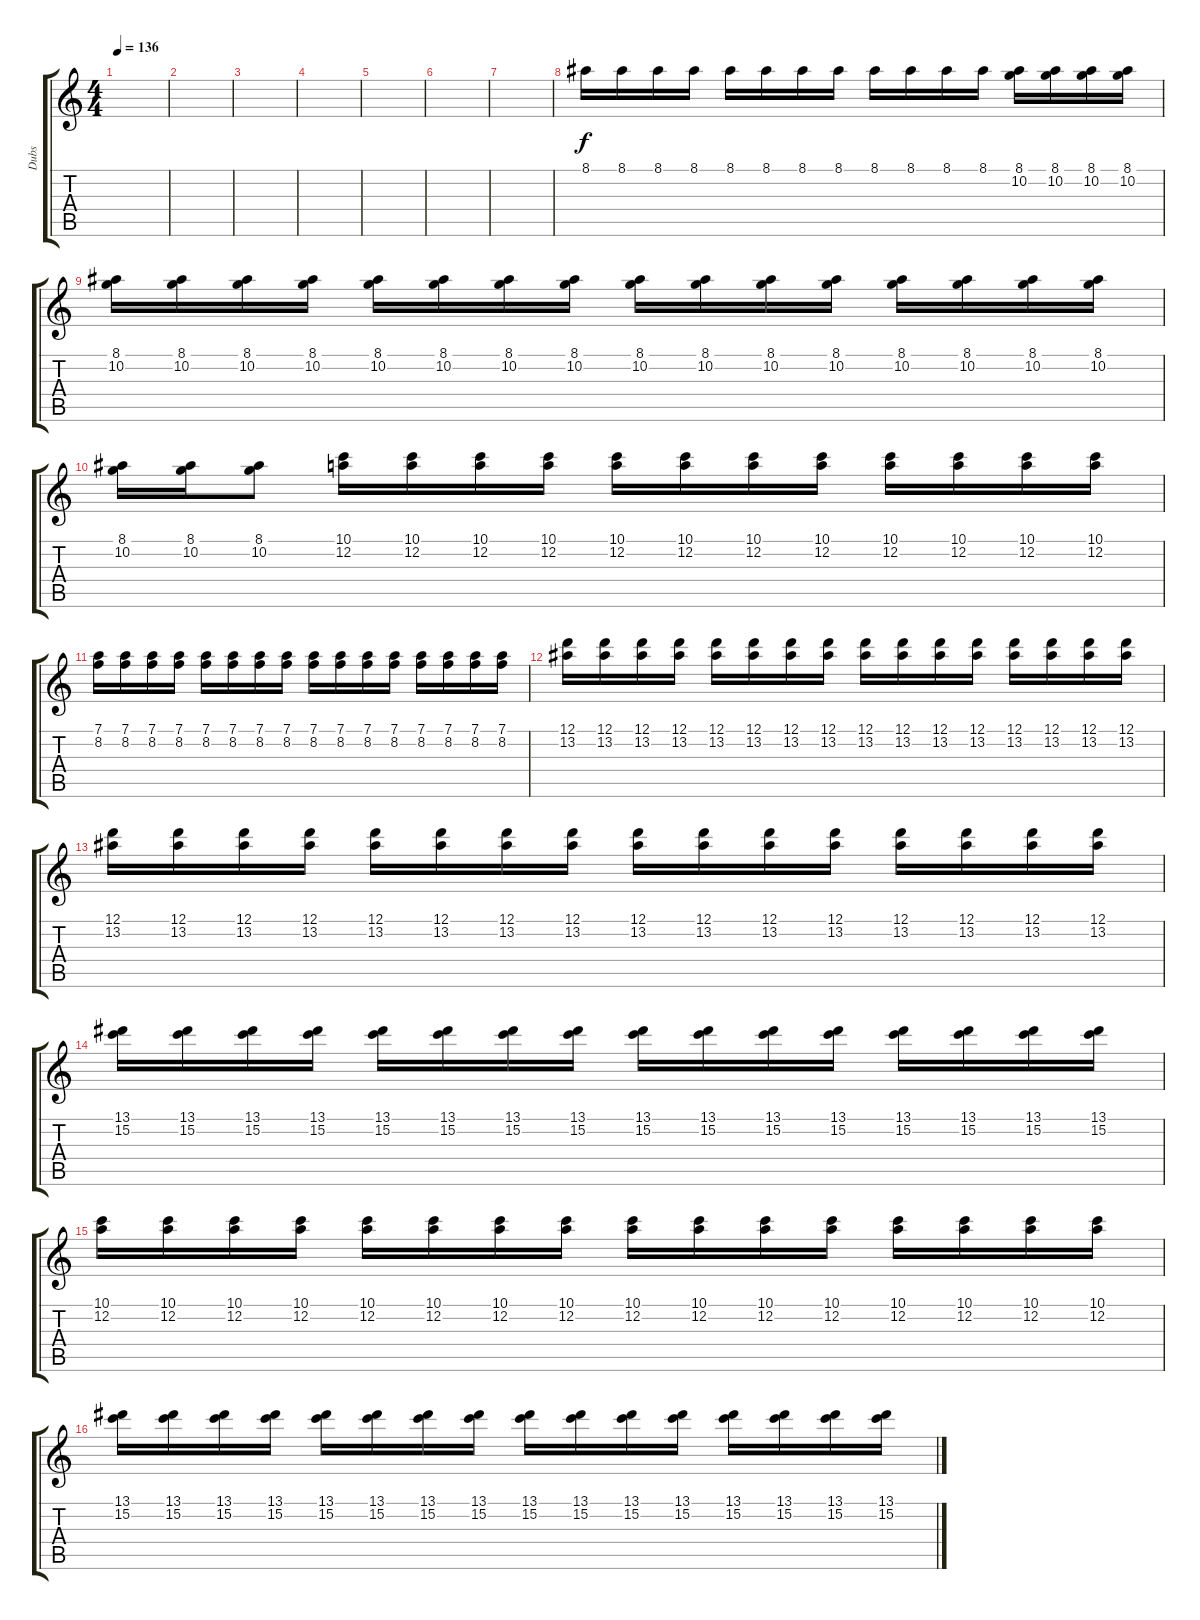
\track ("Dubs" "Dubs") {instrument acousticguitarsteel}
\staff {score tabs}
\tuning (D4 A3 F3 C3 G2 C2) {hide}
\ts (4 4)
\tempo 136
\clef g2
\ks c
|
|
|
|
|
|
|
8.1.16 8.1.16 8.1.16 8.1.16 8.1.16 8.1.16 8.1.16 8.1.16 8.1.16 8.1.16 8.1.16 8.1.16 (8.1 10.2).16 (8.1 10.2).16 (8.1 10.2).16 (8.1 10.2).16 |
(8.1 10.2).16 (8.1 10.2).16 (8.1 10.2).16 (8.1 10.2).16 (8.1 10.2).16 (8.1 10.2).16 (8.1 10.2).16 (8.1 10.2).16 (8.1 10.2).16 (8.1 10.2).16 (8.1 10.2).16 (8.1 10.2).16 (8.1 10.2).16 (8.1 10.2).16 (8.1 10.2).16 (8.1 10.2).16 |
(8.1 10.2).16 (8.1 10.2).16 (8.1 10.2).8 (10.1 12.2).16 (10.1 12.2).16 (10.1 12.2).16 (10.1 12.2).16 (10.1 12.2).16 (10.1 12.2).16 (10.1 12.2).16 (10.1 12.2).16 (10.1 12.2).16 (10.1 12.2).16 (10.1 12.2).16 (10.1 12.2).16 |
(7.1 8.2).16 (7.1 8.2).16 (7.1 8.2).16 (7.1 8.2).16 (7.1 8.2).16 (7.1 8.2).16 (7.1 8.2).16 (7.1 8.2).16 (7.1 8.2).16 (7.1 8.2).16 (7.1 8.2).16 (7.1 8.2).16 (7.1 8.2).16 (7.1 8.2).16 (7.1 8.2).16 (7.1 8.2).16 |
(12.1 13.2).16 (12.1 13.2).16 (12.1 13.2).16 (12.1 13.2).16 (12.1 13.2).16 (12.1 13.2).16 (12.1 13.2).16 (12.1 13.2).16 (12.1 13.2).16 (12.1 13.2).16 (12.1 13.2).16 (12.1 13.2).16 (12.1 13.2).16 (12.1 13.2).16 (12.1 13.2).16 (12.1 13.2).16 |
(12.1 13.2).16 (12.1 13.2).16 (12.1 13.2).16 (12.1 13.2).16 (12.1 13.2).16 (12.1 13.2).16 (12.1 13.2).16 (12.1 13.2).16 (12.1 13.2).16 (12.1 13.2).16 (12.1 13.2).16 (12.1 13.2).16 (12.1 13.2).16 (12.1 13.2).16 (12.1 13.2).16 (12.1 13.2).16 |
(13.1 15.2).16 (13.1 15.2).16 (13.1 15.2).16 (13.1 15.2).16 (13.1 15.2).16 (13.1 15.2).16 (13.1 15.2).16 (13.1 15.2).16 (13.1 15.2).16 (13.1 15.2).16 (13.1 15.2).16 (13.1 15.2).16 (13.1 15.2).16 (13.1 15.2).16 (13.1 15.2).16 (13.1 15.2).16 |
(10.1 12.2).16 (10.1 12.2).16 (10.1 12.2).16 (10.1 12.2).16 (10.1 12.2).16 (10.1 12.2).16 (10.1 12.2).16 (10.1 12.2).16 (10.1 12.2).16 (10.1 12.2).16 (10.1 12.2).16 (10.1 12.2).16 (10.1 12.2).16 (10.1 12.2).16 (10.1 12.2).16 (10.1 12.2).16 |
(13.1 15.2).16 (13.1 15.2).16 (13.1 15.2).16 (13.1 15.2).16 (13.1 15.2).16 (13.1 15.2).16 (13.1 15.2).16 (13.1 15.2).16 (13.1 15.2).16 (13.1 15.2).16 (13.1 15.2).16 (13.1 15.2).16 (13.1 15.2).16 (13.1 15.2).16 (13.1 15.2).16 (13.1 15.2).16
